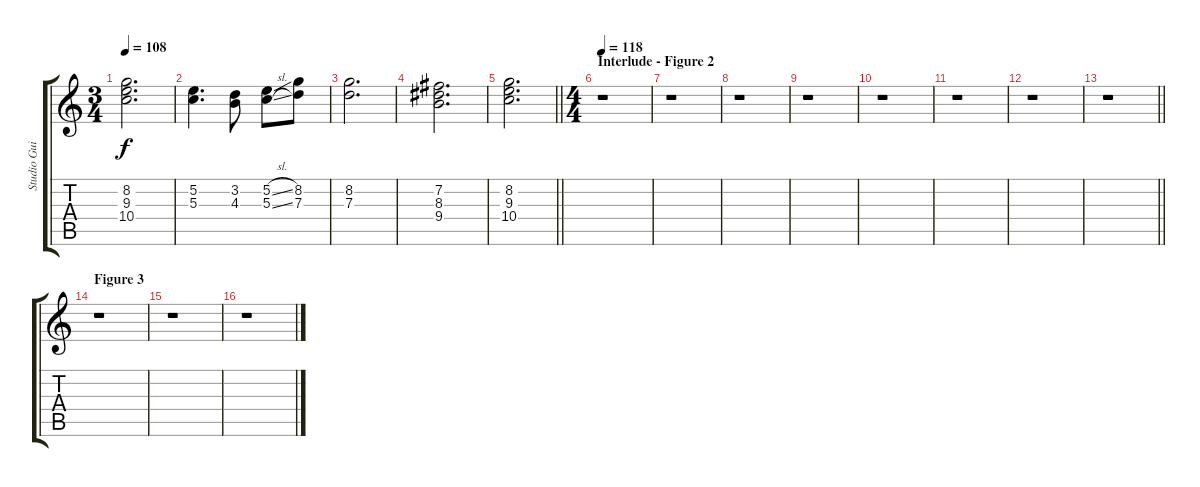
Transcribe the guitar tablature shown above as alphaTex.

\track ("Studio Guitar 2" "Studio Gui") {instrument distortionguitar}
\staff {score tabs}
\tuning (E4 B3 G3 D3 A2 E2) {hide}
\ts (3 4)
\tempo 108
\clef g2
\ks c
(8.2 9.3 10.4).2{d dy f} |
(5.2 5.3).4{d} (3.2 4.3).8 (5.2{sl} 5.3{sl}).8 (8.2 7.3).8 |
(8.2 7.3).2{d} |
(7.2 8.3 9.4).2{d} |
\barLineRight lightlight
(8.2 9.3 10.4).2{d} |
\ts (4 4)
\section ("" "Interlude - Figure 2")
\tempo 118
r.1 |
r.1 |
r.1 |
r.1 |
r.1 |
r.1 |
r.1 |
\barLineRight lightlight
r.1 |
\section ("" "Figure 3")
r.1 |
r.1 |
r.1
